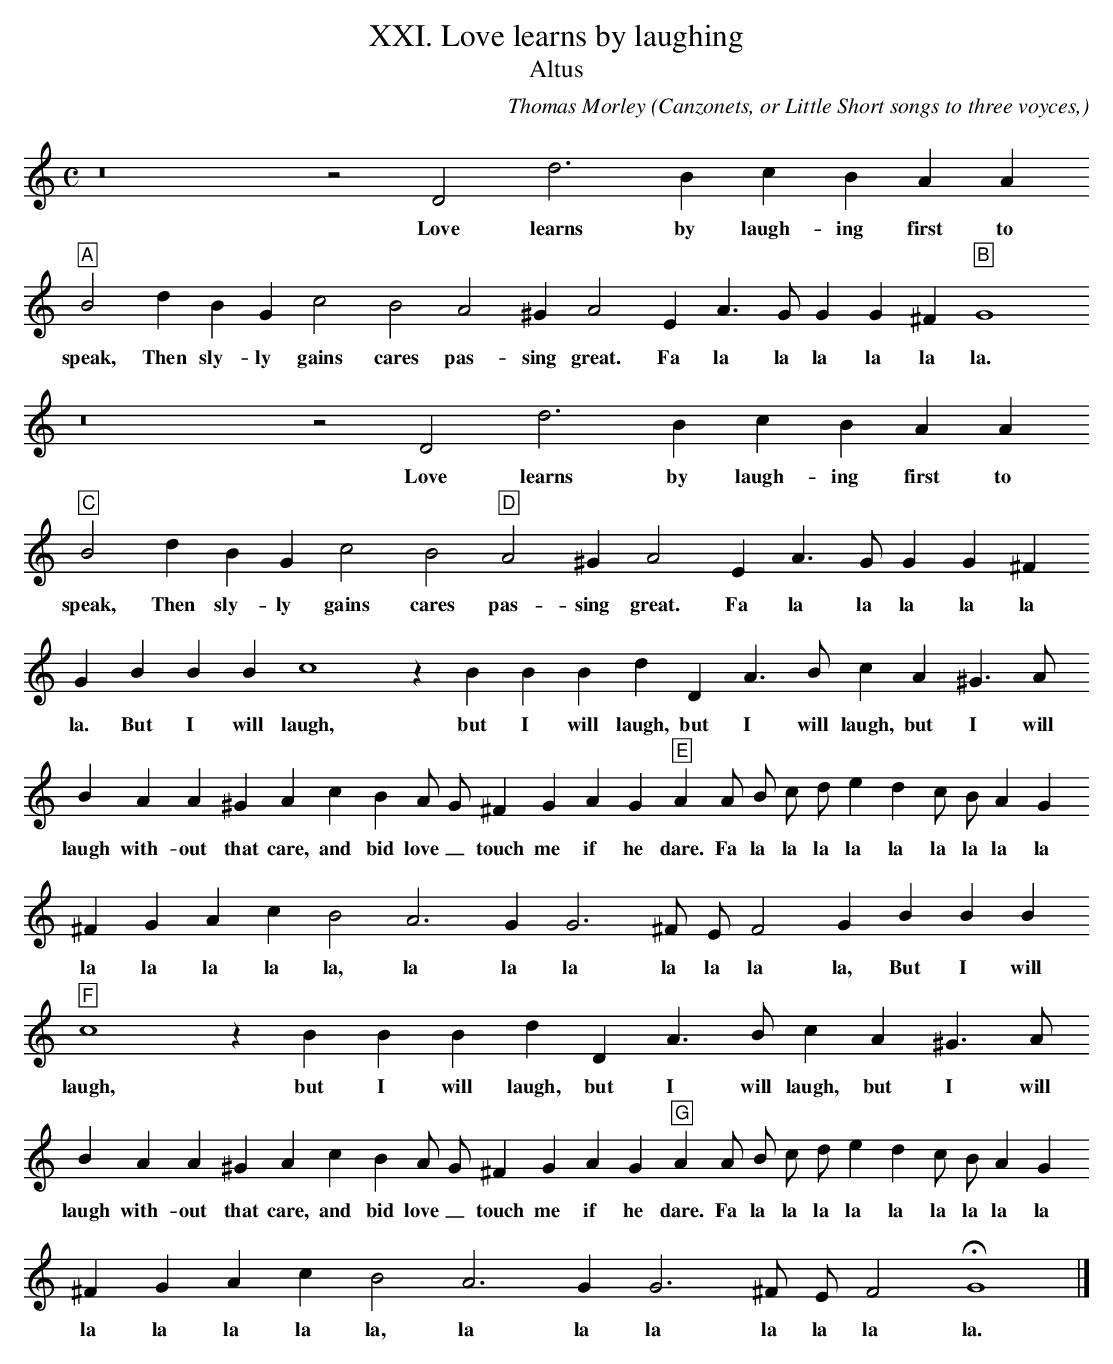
X:1
T:XXI. Love learns by laughing
T:Altus
O: Canzonets, or Little Short songs to three voyces,
C: Thomas Morley
L:1/4
M:C
K:G mix
z8 z2 D2 d3 B c B A A
w:Love learns by laugh- ing first to
"A"B2 d B G c2 B2 A2 ^G A2 E A > G G G ^F "B"G4
w:speak,  Then sly- ly gains cares pas- sing great.  Fa la la la la la la.
z8 z2 D2 d3 B c B A A
w:Love learns by laugh- ing first to
"C"B2 d B G c2 B2 "D"A2 ^G A2 E A > G G G ^F
w:speak,  Then sly- ly gains cares pas- sing great.  Fa la la la la la
G B B B c4 z B B B d D A > B c A ^G > A
w:la. But I will laugh, but I will laugh,  but I will laugh, but I will
B A A ^G A c B A/ G/ ^F G A G "E"A A/ B/ c/ d/ e d c/ B/ A G
w:laugh with- out that care, and bid love _ touch me if he dare. Fa la la la la la la la la la
^F G A c B2 A3 G G3 ^F/ E/ F2 G B B B
w:la la la la la,  la la la la la la  la, But I will
"F"c4 z B B B d D A > B c A ^G > A
w:laugh, but I will laugh,  but I will laugh, but I will
B A A ^G A c B A/ G/ ^F G A G "G"A A/ B/ c/ d/ e d c/ B/ A G
w:laugh with- out that care, and bid love _ touch me if he dare. Fa la la la la la la la la la
^F G A c B2 A3 G G3 ^F/ E/ F2 HG4 |]
w:la la la la la,  la la la la la la la.
